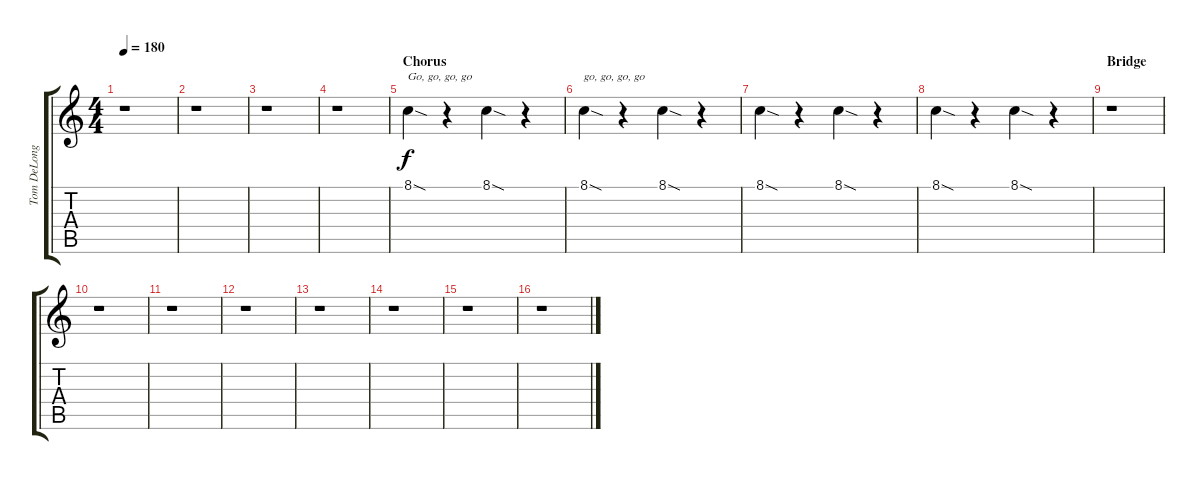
\track ("Tom DeLonge (Vox)" "Tom DeLong") {instrument altosax}
\staff {score tabs}
\tuning (E4 B3 G3 D3 A2 E2) {hide}
\ts (4 4)
\tempo 180
\clef g2
\ks c
r.1{dy f} |
r.1 |
r.1 |
r.1 |
\section ("" "Chorus")
8.1{sod}.4{txt "Go, go, go, go"} r.4 8.1{sod}.4 r.4 |
8.1{sod}.4{txt "go, go, go, go"} r.4 8.1{sod}.4 r.4 |
8.1{sod}.4 r.4 8.1{sod}.4 r.4 |
8.1{sod}.4 r.4 8.1{sod}.4 r.4 |
\section ("" "Bridge")
r.1 |
r.1 |
r.1 |
r.1 |
r.1 |
r.1 |
r.1 |
r.1
